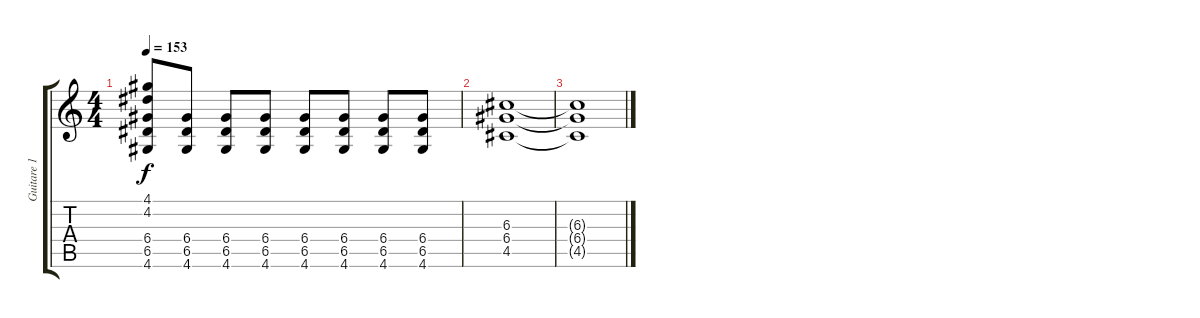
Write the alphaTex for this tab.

\track ("Guitare 1 + 2 *" "Guitare 1 ") {instrument overdrivenguitar}
\staff {score tabs}
\tuning (E4 B3 G3 D3 A2 E2) {hide}
\ts (4 4)
\tempo 153
\clef g2
\ks c
(4.1 4.2 6.4 6.5 4.6).8{dy f} (6.4 6.5 4.6).8 (6.4 6.5 4.6).8 (6.4 6.5 4.6).8 (6.4 6.5 4.6).8 (6.4 6.5 4.6).8 (6.4 6.5 4.6).8 (6.4 6.5 4.6).8 |
(6.3 6.4 4.5).1 |
(6.3{t} 6.4{t} 4.5{t}).1
